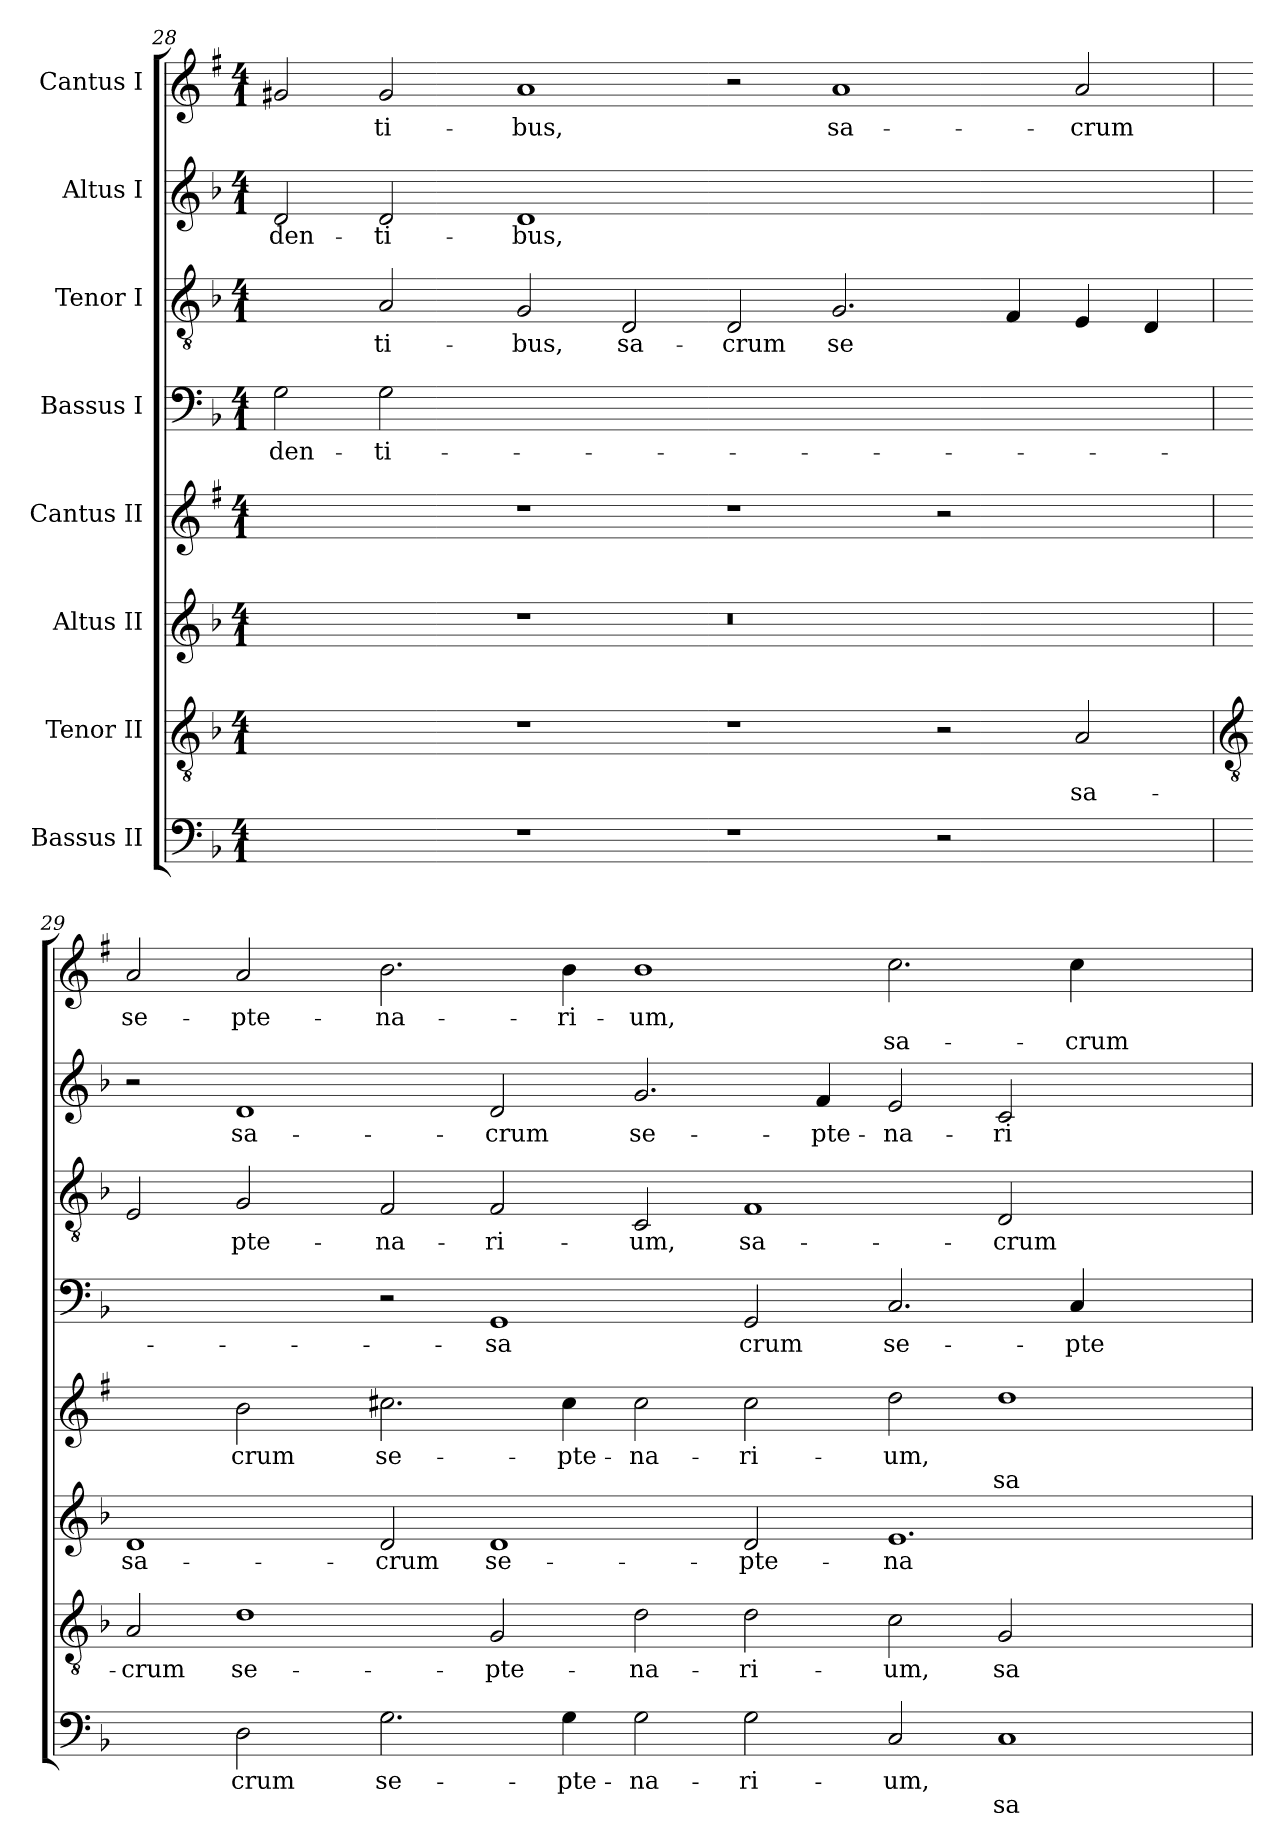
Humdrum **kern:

**kern	**text	**text	**kern	**text	**kern	**text	**kern	**text	**text	**kern	**text	**kern	**text	**kern	**text	**kern	**text	**text
*part8	*part8	*part8	*part7	*part7	*part6	*part6	*part5	*part5	*part5	*part4	*part4	*part3	*part3	*part2	*part2	*part1	*part1	*part1
*staff8	*staff8	*staff8	*staff7	*staff7	*staff6	*staff6	*staff5	*staff5	*staff5	*staff4	*staff4	*staff3	*staff3	*staff2	*staff2	*staff1	*staff1	*staff1
*I"Bassus II	*	*	*I"Tenor II	*	*I"Altus II	*	*I"Cantus II	*	*	*I"Bassus I	*	*I"Tenor I	*	*I"Altus I	*	*I"Cantus I	*	*
!!LO:LB:g=z
*clefF4	*	*	*clefGv2	*	*clefG2	*	*clefG2	*	*	*clefF4	*	*clefGv2	*	*clefG2	*	*clefG2	*	*
*	*	*	*	*	*	*	*ITrd1c2	*	*	*	*	*	*	*	*	*ITrd1c2	*	*
*k[b-]	*	*	*k[b-]	*	*k[b-]	*	*k[b-]	*	*	*k[b-]	*	*k[b-]	*	*k[b-]	*	*k[b-]	*	*
*F:	*	*	*F:	*	*F:	*	*F:	*	*	*F:	*	*F:	*	*F:	*	*F:	*	*
*M4/1	*	*	*M4/1	*	*M4/1	*	*M4/1	*	*	*M4/1	*	*M4/1	*	*M4/1	*	*M4/1	*	*
=28	=28	=28	=28	=28	=28	=28	=28	=28	=28	=28	=28	=28	=28	=28	=28	=28	=28	=28
!	!	!	!	!	!	!	!	!	!	!	!LO:LY:b	!	!	!	!LO:LY:b	!	!	!
2.BB-yy_	.	.	2.dyy_	.	2.fyy_	.	2.b-yy_	.	.	2G	-den-	2Ayy]	.	2d	-den-	2f#X	.	.
!	!	!	!	!	!	!	!	!	!	!	!LO:LY:b	!	!LO:LY:b	!	!LO:LY:b	!	!LO:LY:b	!
.	.	.	.	.	.	.	.	.	.	2G	-ti-	2A	ti-	2d	-ti-	2f#	ti-	.
4BB-yy]	.	.	4dyy]	.	4fyy]	.	4b-yy]	.	.	.	.	.	.	.	.	.	.	.
!	!	!	!	!	!	!	!	!	!	!	!LO:LY:b	!	!LO:LY:b	!	!LO:LY:b	!	!LO:LY:b	!
1r	.	.	1r	.	1r	.	1r	.	.	[1Dyy	-bus,	2G	-bus,	1d	-bus,	1g	-bus,	.
!	!	!	!	!	!	!	!	!	!	!	!	!	!LO:LY:b	!	!	!	!	!
.	.	.	.	.	.	.	.	.	.	.	.	2D	sa-	.	.	.	.	.
!	!	!	!	!	!	!	!	!	!	!	!	!	!LO:LY:b	!	!	!	!	!
1r	.	.	1r	.	0r	.	1r	.	.	0ryy	.	2D	-crum	0ryy	.	2r	.	.
!	!	!	!	!	!	!	!	!	!	!	!	!	!LO:LY:b	!	!	!	!LO:LY:b	!
.	.	.	.	.	.	.	.	.	.	.	.	2.G	se	.	.	1g	sa-	.
2r	.	.	2r	.	.	.	2r	.	.	.	.	.	.	.	.	.	.	.
.	.	.	.	.	.	.	.	.	.	.	.	4F	.	.	.	.	.	.
!	!LO:LY:b	!	!	!LO:LY:b	!	!	!	!LO:LY:b	!	!	!	!	!	!	!	!	!LO:LY:b	!
[2Dyy	sa	.	2A	sa-	.	.	[2ayy	sa	.	.	.	4E	.	.	.	2g	-crum	.
.	.	.	.	.	.	.	.	.	.	.	.	4D	.	.	.	.	.	.
!!LO:LB:g=z
=29	=29	=29	=29	=29	=29	=29	=29	=29	=29	=29	=29	=29	=29	=29	=29	=29	=29	=29
*	*	*	*clefGv2	*	*	*	*	*	*	*	*	*	*	*	*	*	*	*
!	!	!	!	!LO:LY:b	!	!LO:LY:b	!	!	!	!	!	!	!	!	!	!	!LO:LY:b	!
2Dyy]	.	.	2A	-crum	1d	sa-	2ayy]	.	.	2.Dyy_	.	2E	.	2r	.	2g	se-	.
!	!LO:LY:b	!	!	!LO:LY:b	!	!	!	!LO:LY:b	!	!	!	!	!LO:LY:b	!	!LO:LY:b	!	!LO:LY:b	!
2D	crum	.	1d	se-	.	.	2a	crum	.	.	.	2G	pte-	1d	sa-	2g	-pte-	.
.	.	.	.	.	.	.	.	.	.	4Dyy]	.	.	.	.	.	.	.	.
!	!LO:LY:b	!	!	!	!	!LO:LY:b	!	!LO:LY:b	!	!	!	!	!LO:LY:b	!	!	!	!LO:LY:b	!
2.G	se-	.	.	.	2d	-crum	2.bn	se-	.	2r	.	2F	-na-	.	.	2.a	-na-	.
!	!	!	!	!LO:LY:b	!	!LO:LY:b	!	!	!	!	!LO:LY:b	!	!LO:LY:b	!	!LO:LY:b	!	!	!
.	.	.	2G	-pte-	1d	se-	.	.	.	1GG	sa	2F	-ri-	2d	-crum	.	.	.
!	!LO:LY:b	!	!	!	!	!	!	!LO:LY:b	!	!	!	!	!	!	!	!	!LO:LY:b	!
4G	-pte-	.	.	.	.	.	4b	-pte-	.	.	.	.	.	.	.	4a	-ri-	.
!	!LO:LY:b	!	!	!LO:LY:b	!	!	!	!LO:LY:b	!	!	!	!	!LO:LY:b	!	!LO:LY:b	!	!LO:LY:b	!
2G	-na-	.	2d	-na-	.	.	2b	-na-	.	.	.	2C	-um,	2.g	se-	1a	-um,	.
!	!LO:LY:b	!	!	!LO:LY:b	!	!LO:LY:b	!	!LO:LY:b	!	!	!LO:LY:b	!	!LO:LY:b	!	!	!	!	!
2G	-ri-	.	2d	-ri-	2d	-pte-	2b	-ri-	.	2GG	crum	1F	sa-	.	.	.	.	.
!	!	!	!	!	!	!	!	!	!	!	!	!	!	!	!LO:LY:b	!	!	!
.	.	.	.	.	.	.	.	.	.	.	.	.	.	4f	-pte-	.	.	.
!	!LO:LY:b	!	!	!LO:LY:b	!	!LO:LY:b	!	!LO:LY:b	!	!	!LO:LY:b	!	!	!	!LO:LY:b	!	!	!LO:LY:b
2C	-um,	.	2c	-um,	1.e	-na	2cc	-um,	.	2.C	se-	.	.	2e	-na-	2.b-	.	sa-
!	!	!LO:LY:b	!	!LO:LY:b	!	!	!	!	!LO:LY:b	!	!	!	!LO:LY:b	!	!LO:LY:b	!	!	!
1C	.	sa	2G	sa-	.	.	1cc	.	sa	.	.	2D	-crum	2c	-ri-	.	.	.
!	!	!	!	!	!	!	!	!	!	!	!LO:LY:b	!	!	!	!	!	!	!LO:LY:b
.	.	.	.	.	.	.	.	.	.	4C	-pte-	.	.	.	.	4b-	.	-crum
.	.	.	2ryy	.	.	.	.	.	.	2ryy	.	2ryy	.	2ryy	.	2ryy	.	.
=	=	=	=	=	=	=	=	=	=	=	=	=	=	=	=	=	=	=
*-	*-	*-	*-	*-	*-	*-	*-	*-	*-	*-	*-	*-	*-	*-	*-	*-	*-	*-
